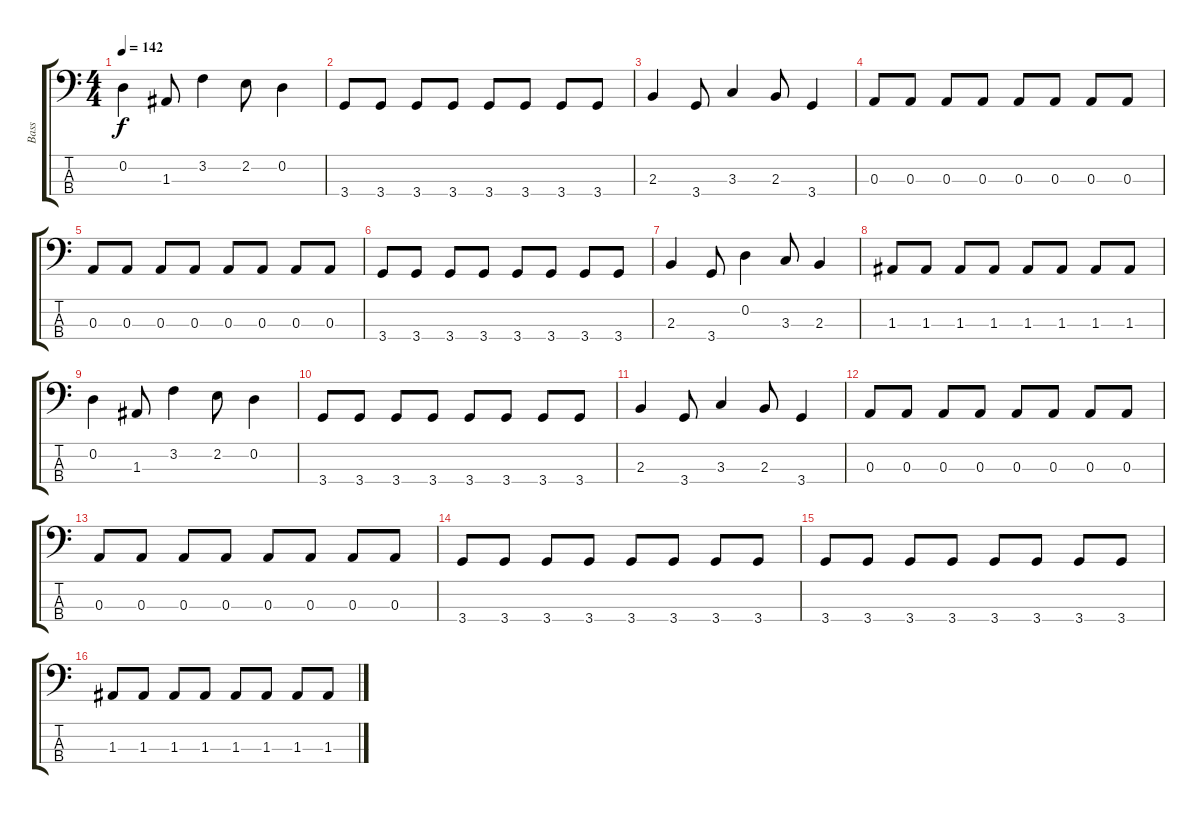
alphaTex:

\track ("Bass" "Bass") {instrument electricbassfinger}
\staff {score tabs}
\tuning (G2 D2 A1 E1) {hide}
\ts (4 4)
\tempo 142
\clef f4
\ks c
0.2.4{dy f} 1.3.8 3.2.4 2.2.8 0.2.4 |
3.4.8 3.4.8 3.4.8 3.4.8 3.4.8 3.4.8 3.4.8 3.4.8 |
2.3.4 3.4.8 3.3.4 2.3.8 3.4.4 |
0.3.8 0.3.8 0.3.8 0.3.8 0.3.8 0.3.8 0.3.8 0.3.8 |
0.3.8 0.3.8 0.3.8 0.3.8 0.3.8 0.3.8 0.3.8 0.3.8 |
3.4.8 3.4.8 3.4.8 3.4.8 3.4.8 3.4.8 3.4.8 3.4.8 |
2.3.4 3.4.8 0.2.4 3.3.8 2.3.4 |
1.3.8 1.3.8 1.3.8 1.3.8 1.3.8 1.3.8 1.3.8 1.3.8 |
0.2.4 1.3.8 3.2.4 2.2.8 0.2.4 |
3.4.8 3.4.8 3.4.8 3.4.8 3.4.8 3.4.8 3.4.8 3.4.8 |
2.3.4 3.4.8 3.3.4 2.3.8 3.4.4 |
0.3.8 0.3.8 0.3.8 0.3.8 0.3.8 0.3.8 0.3.8 0.3.8 |
0.3.8 0.3.8 0.3.8 0.3.8 0.3.8 0.3.8 0.3.8 0.3.8 |
3.4.8 3.4.8 3.4.8 3.4.8 3.4.8 3.4.8 3.4.8 3.4.8 |
3.4.8 3.4.8 3.4.8 3.4.8 3.4.8 3.4.8 3.4.8 3.4.8 |
1.3.8 1.3.8 1.3.8 1.3.8 1.3.8 1.3.8 1.3.8 1.3.8
